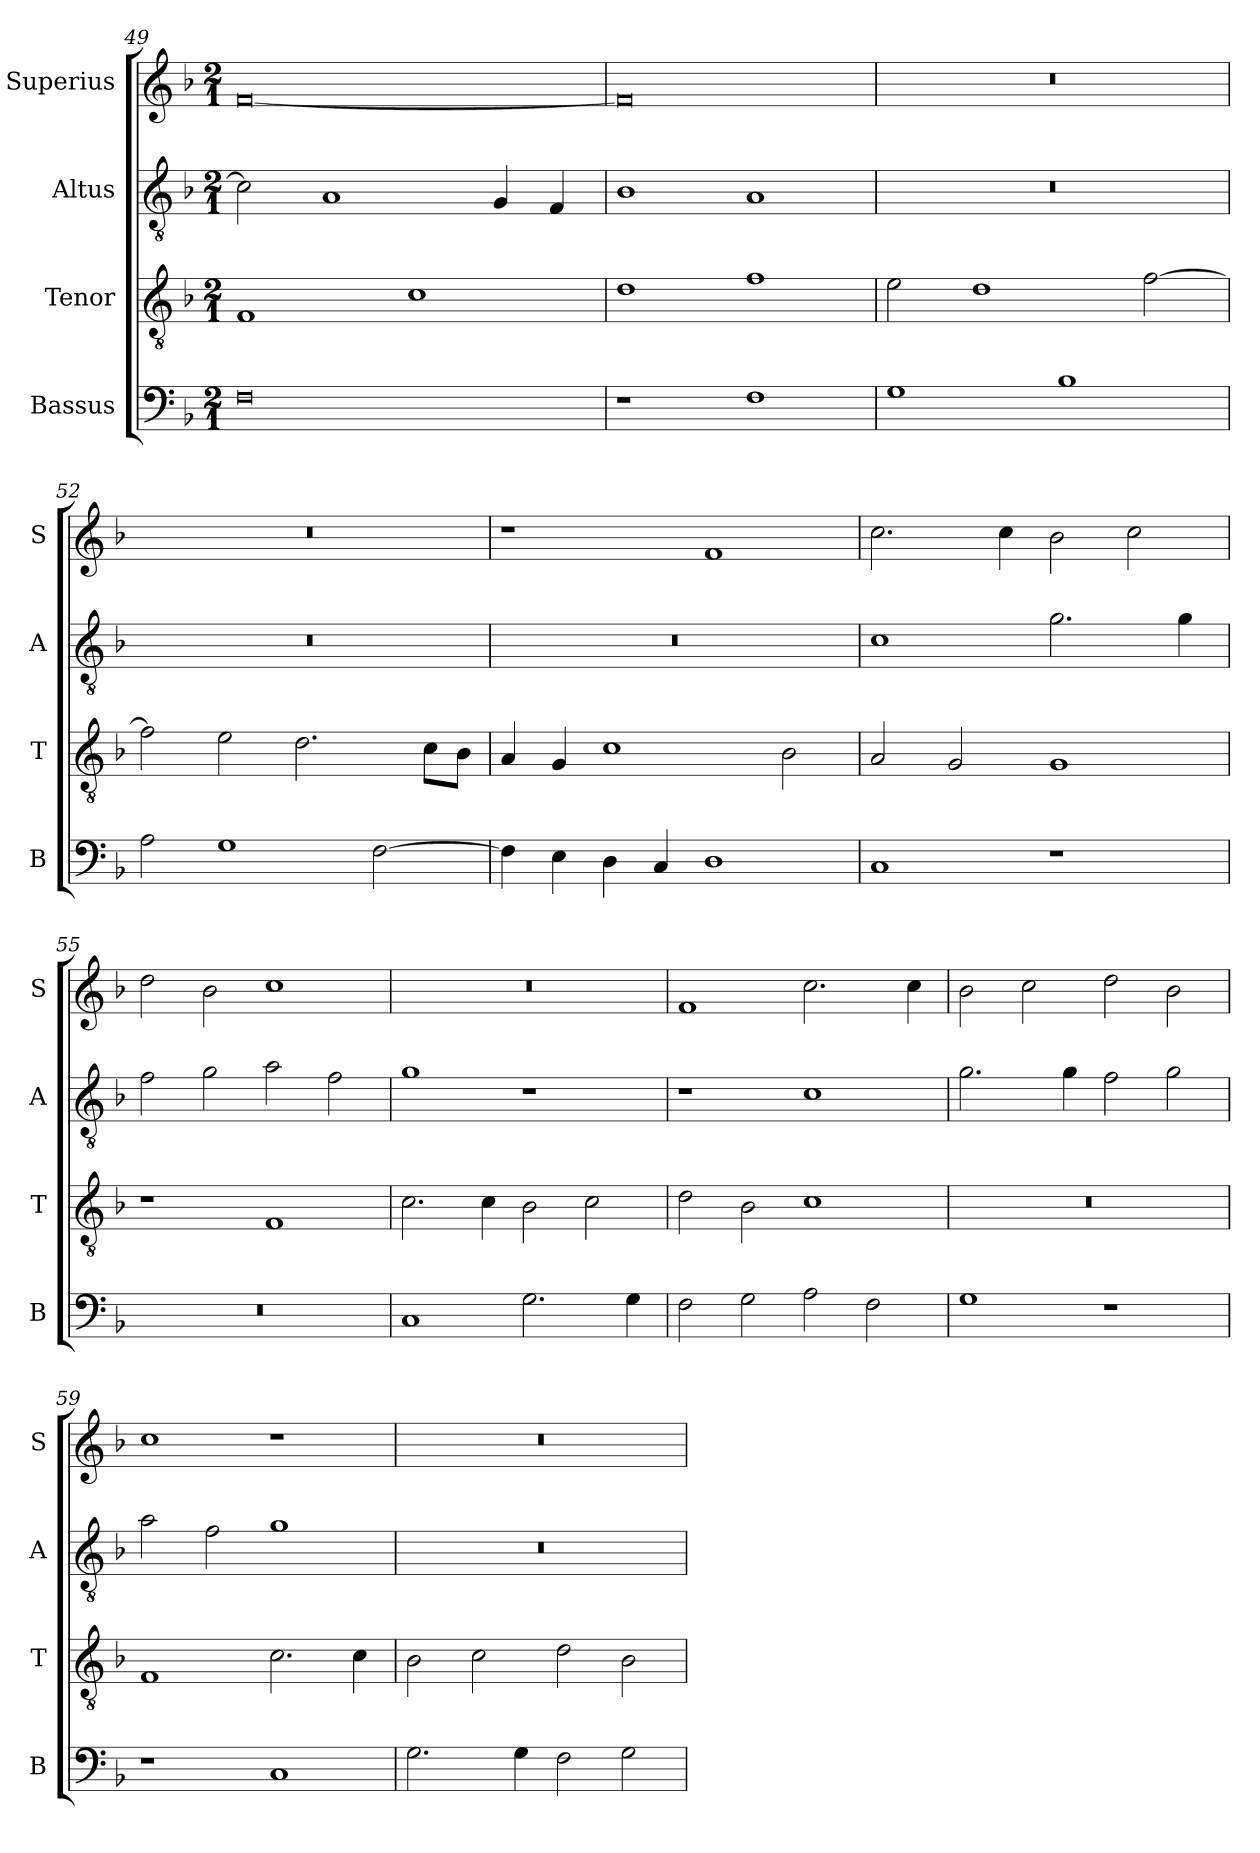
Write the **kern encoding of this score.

**kern	**kern	**kern	**kern
*part4	*part3	*part2	*part1
*staff4	*staff3	*staff2	*staff1
*I"Bassus	*I"Tenor	*I"Altus	*I"Superius
*I'B	*I'T	*I'A	*I'S
*clefF4	*clefGv2	*clefGv2	*clefG2
*k[b-]	*k[b-]	*k[b-]	*k[b-]
*F:	*F:	*F:	*F:
*M2/1	*M2/1	*M2/1	*M2/1
=49	=49	=49	=49
0F	1F	2c]	[0f
.	.	1A	.
.	1c	.	.
.	.	4G	.
.	.	4F	.
=50	=50	=50	=50
1r	1d	1B-	0f]
1F	1f	1A	.
=51	=51	=51	=51
1G	2e	0r	0r
.	1d	.	.
1B-	.	.	.
.	[2f	.	.
=52	=52	=52	=52
2A	2f]	0r	0r
1G	2e	.	.
.	2.d	.	.
[2F	.	.	.
.	8cL	.	.
.	8B-J	.	.
=53	=53	=53	=53
4F]	4A	0r	1r
4E	4G	.	.
4D	1c	.	.
4C	.	.	.
1D	.	.	1f
.	2B-	.	.
=54	=54	=54	=54
1C	2A	1c	2.cc
.	2G	.	.
.	.	.	4cc
1r	1G	2.g	2b-
.	.	.	2cc
.	.	4g	.
=55	=55	=55	=55
0r	1r	2f	2dd
.	.	2g	2b-
.	1F	2a	1cc
.	.	2f	.
=56	=56	=56	=56
1C	2.c	1g	0r
.	4c	.	.
2.G	2B-	1r	.
.	2c	.	.
4G	.	.	.
=57	=57	=57	=57
2F	2d	1r	1f
2G	2B-	.	.
2A	1c	1c	2.cc
2F	.	.	.
.	.	.	4cc
=58	=58	=58	=58
1G	0r	2.g	2b-
.	.	.	2cc
.	.	4g	.
1r	.	2f	2dd
.	.	2g	2b-
=59	=59	=59	=59
1r	1F	2a	1cc
.	.	2f	.
1C	2.c	1g	1r
.	4c	.	.
=60	=60	=60	=60
2.G	2B-	0r	0r
.	2c	.	.
4G	.	.	.
2F	2d	.	.
2G	2B-	.	.
=	=	=	=
*-	*-	*-	*-
